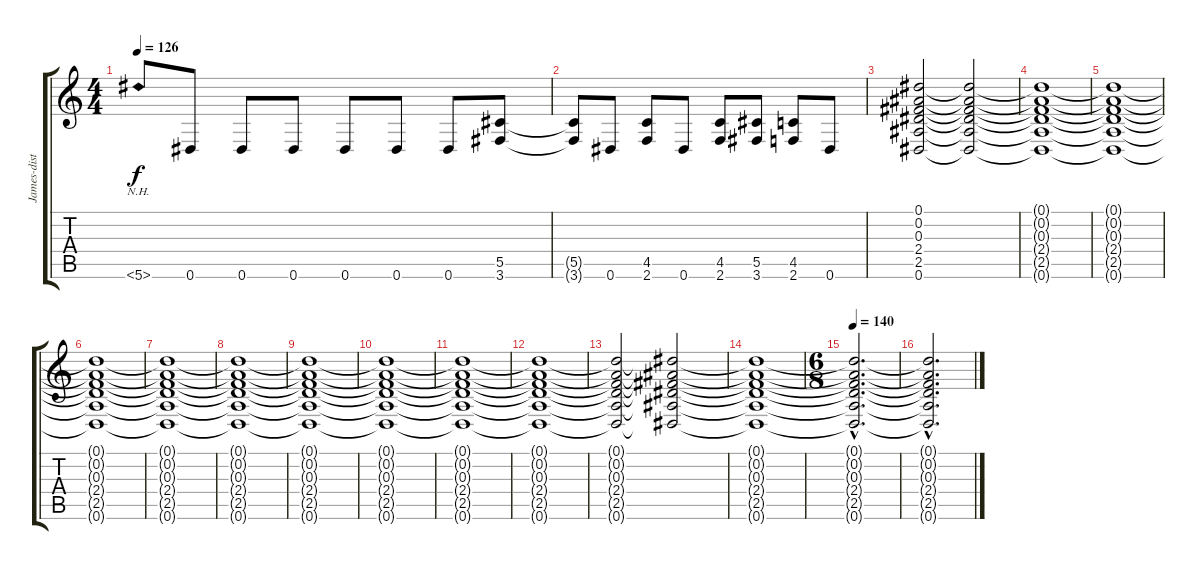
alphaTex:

\track ("James-dist" "James-dist") {instrument distortionguitar}
\staff {score tabs}
\tuning (Eb4 Bb3 Gb3 Db3 Ab2 Eb2) {hide}
\ts (4 4)
\tempo 126
\clef g2
\ks c
5.6{nh}.8{dy f} 0.6.8 0.6.8 0.6.8 0.6.8 0.6.8 0.6.8 (5.5 3.6).8 |
(5.5{t} 3.6{t}).8 0.6.8 (4.5 2.6).8 0.6.8 (4.5 2.6).8 (5.5 3.6).8 (4.5 2.6).8 0.6.8 |
(0.1 0.2 0.3 2.4 2.5 0.6).2 (0.1{t} 0.2{t} 0.3{t} 2.4{t} 2.5{t} 0.6{t}).2 |
(0.1{t} 0.2{t} 0.3{t} 2.4{t} 2.5{t} 0.6{t}).1 |
(0.1{t} 0.2{t} 0.3{t} 2.4{t} 2.5{t} 0.6{t}).1 |
(0.1{t} 0.2{t} 0.3{t} 2.4{t} 2.5{t} 0.6{t}).1 |
(0.1{t} 0.2{t} 0.3{t} 2.4{t} 2.5{t} 0.6{t}).1 |
(0.1{t} 0.2{t} 0.3{t} 2.4{t} 2.5{t} 0.6{t}).1 |
(0.1{t} 0.2{t} 0.3{t} 2.4{t} 2.5{t} 0.6{t}).1 |
(0.1{t} 0.2{t} 0.3{t} 2.4{t} 2.5{t} 0.6{t}).1 |
(0.1{t} 0.2{t} 0.3{t} 2.4{t} 2.5{t} 0.6{t}).1 |
(0.1{t} 0.2{t} 0.3{t} 2.4{t} 2.5{t} 0.6{t}).1 |
(0.1{t} 0.2{t} 0.3{t} 2.4{t} 2.5{t} 0.6{t}).2 (0.1{t} 0.2{t} 0.3{t} 2.4{t} 2.5{t} 0.6{t}).2 |
(0.1{t} 0.2{t} 0.3{t} 2.4{t} 2.5{t} 0.6{t}).1 |
\ts (6 8)
\tempo 140
(0.1{hac t} 0.2{hac t} 0.3{hac t} 2.4{hac t} 2.5{hac t} 0.6{hac t}).2{d} |
(0.1{hac t} 0.2{hac t} 0.3{hac t} 2.4{hac t} 2.5{hac t} 0.6{hac t}).2{d}
